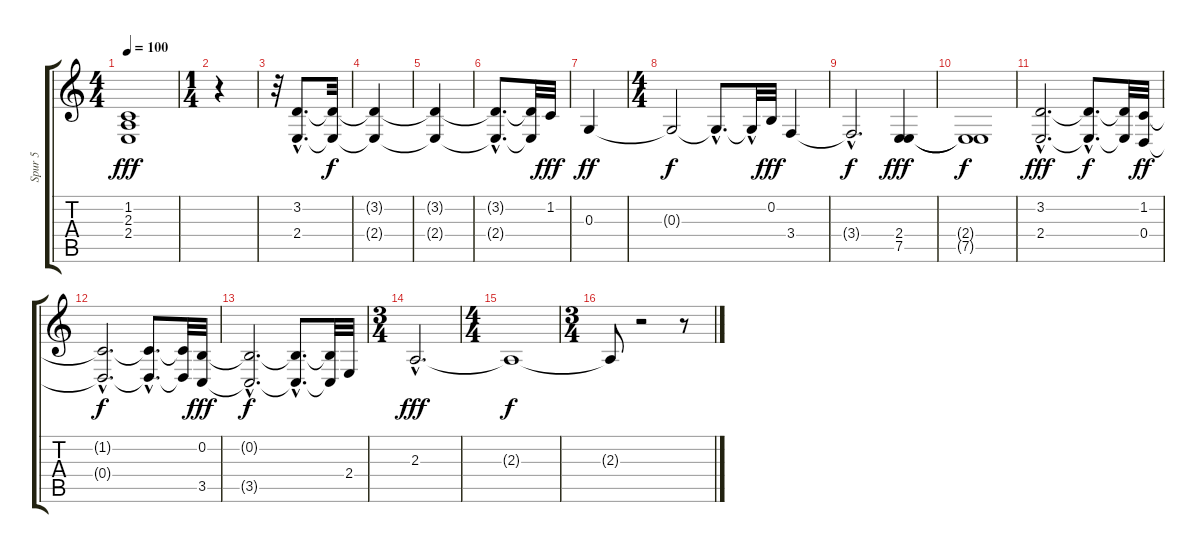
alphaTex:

\track ("Spur 5" "Spur 5") {instrument synthstrings1}
\staff {score tabs}
\tuning (E4 B3 G3 D3 A2 E2) {hide}
\ts (4 4)
\tempo 100
\clef g2
\ks c
(1.2 2.3 2.4).1{dy fff} |
\ts (1 4)
r.4 |
r.32 (3.2{hac} 2.4{hac}).8{d} (3.2{t} 2.4{t}).32{dy f} |
(3.2{t} 2.4{t}).4 |
(3.2{t} 2.4{t}).4 |
(3.2{hac t} 2.4{hac t}).8{d} (3.2{t} 2.4{t}).32 1.2.32{dy fff} |
0.3.4{dy ff} |
\ts (4 4)
0.3{t}.2{dy f} 0.3{hac t}.8{d} 0.3{hac t}.32 0.2.32{dy fff} 3.4.4 |
3.4{hac t}.2{d dy f} (2.4 7.5).4{dy fff} |
(2.4{t} 7.5{t}).1{dy f} |
(3.2{hac} 2.4{hac}).2{d dy fff} (3.2{hac t} 2.4{hac t}).8{d dy f} (3.2{t} 2.4{t}).32 (1.2 0.4).32{dy ff} |
(1.2{hac t} 0.4{hac t}).2{d dy f} (1.2{hac t} 0.4{hac t}).8{d} (1.2{t} 0.4{t}).32 (0.2 3.5).32{dy fff} |
(0.2{hac t} 3.5{hac t}).2{d dy f} (0.2{hac t} 3.5{hac t}).8{d} (0.2{t} 3.5{t}).32 2.4.32 |
\ts (3 4)
2.3{hac}.2{d dy fff} |
\ts (4 4)
2.3{t}.1{dy f} |
\ts (3 4)
2.3{t}.8 r.2 r.8
